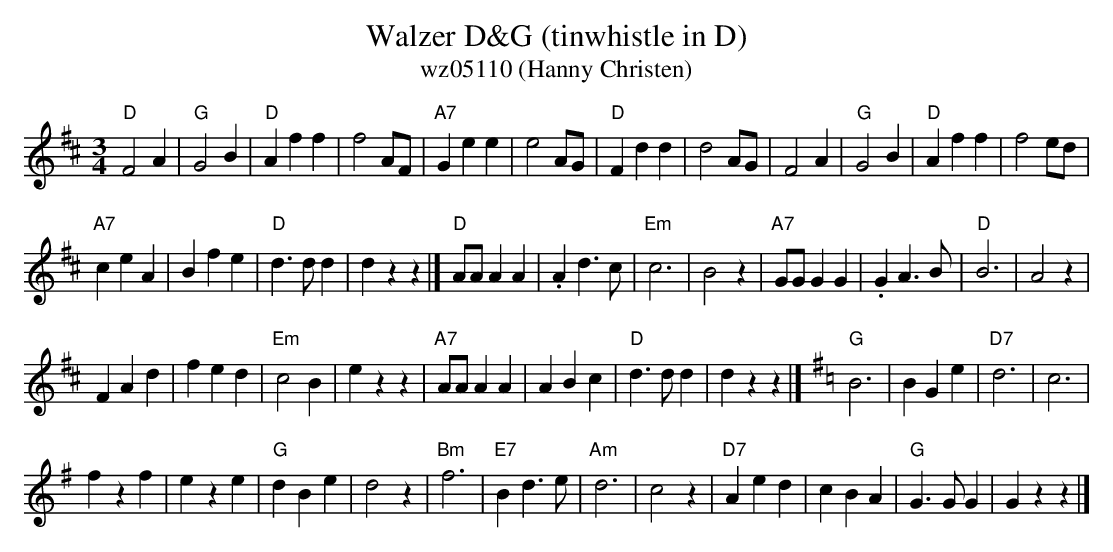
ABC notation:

X:1
T:Walzer D&G (tinwhistle in D)
T:wz05110 (Hanny Christen)
M:3/4
L:1/4
K:D %%MIDI gchordon
"D"F2A | "G"G2B | "D"Aff | f2 A/2F/2 | "A7"Gee | e2A/2G/2 | "D"Fdd | d2A/2G/2 | F2A | "G"G2B | "D"Aff | f2 e/2d/2 |
"A7"ceA | Bfe | "D"d>dd | dzz |] "D"A/2A/2 AA | .Ad>c | "Em"c3 | B2z | "A7"G/2G/2GG | .GA>B | "D"B3 | A2z |
FAd | fed | "Em"c2B | ezz | "A7"A/2A/2AA | ABc | "D"d>dd | dzz |] [K:G] "G"B3 | BGe | "D7"d3 | c3 |
fzf | eze | "G"dBe | d2z | "Bm"f3 | "E7"Bd>e | "Am"d3 | c2 z | "D7"Aed | cBA | "G"G>GG | Gzz |]
